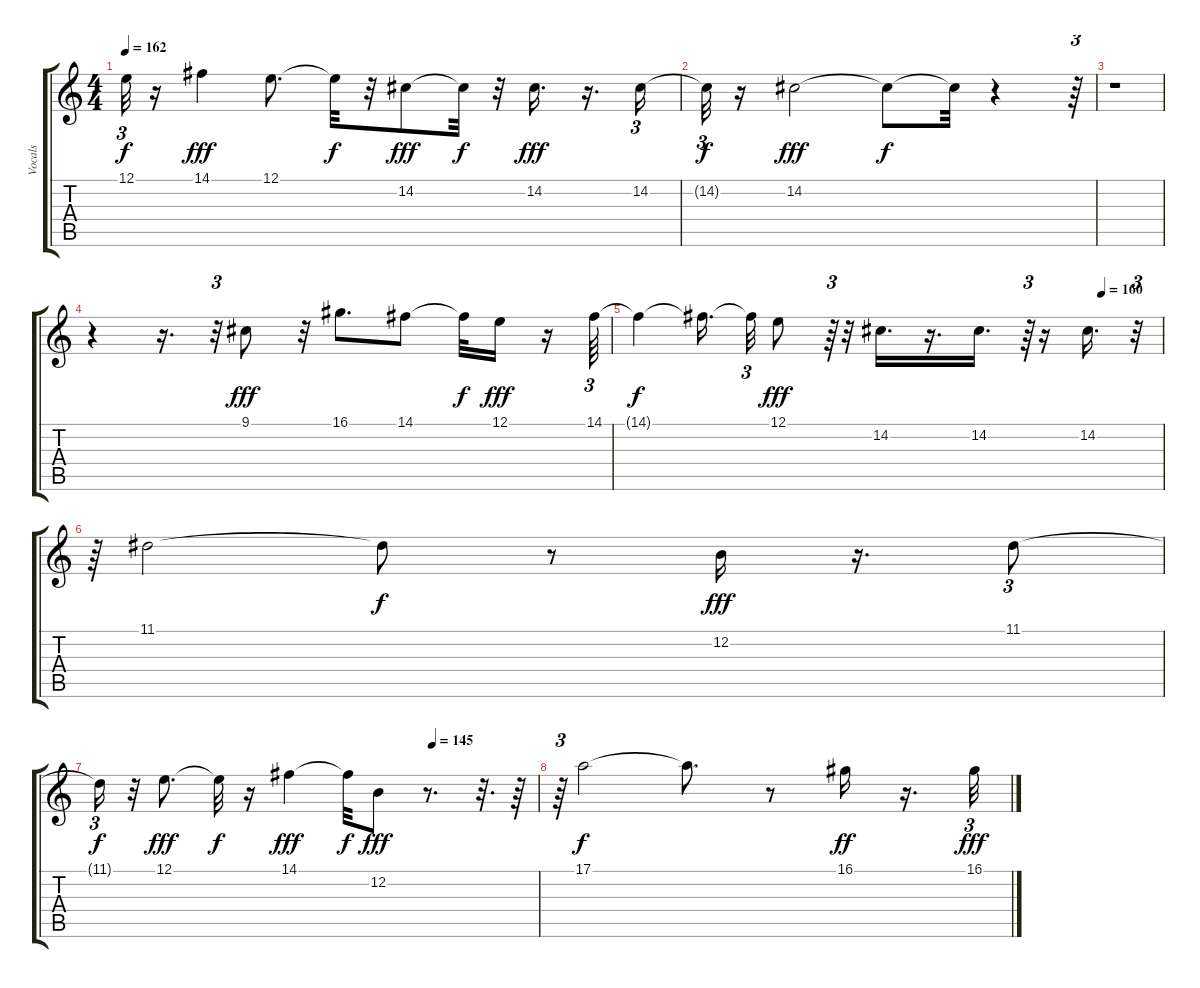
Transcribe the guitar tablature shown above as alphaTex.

\track ("Vocals" "Vocals") {instrument synthvoice}
\staff {score tabs}
\tuning (E4 B3 G3 D3 A2 E2) {hide}
\ts (4 4)
\tempo 162
\clef g2
\ks c
12.1{t}.32{tu (3 2) dy f} r.16 14.1.4{dy fff} 12.1.8{d} 12.1{t}.32{dy f} r.32 14.2.8{dy fff} 14.2{t}.32{dy f} r.32 14.2.16{d dy fff} r.16{d} 14.2.16{tu (3 2)} |
14.2{t}.32{tu (3 2) dy f} r.16 14.2.2{dy fff} 14.2{t}.8{dy f} 14.2{t}.32 r.4 r.64{tu (3 2)} |
r.1 |
r.4 r.16{d} r.32{tu (3 2)} 9.1.8{dy fff volume 16} r.32 16.1.8{d} 14.1.8 14.1{t}.32{dy f} 12.1.16{dy fff} r.16 14.1.64{tu (3 2)} |
\tempo (160 0.8854166666666666)
14.1{t}.4{dy f} 14.1{t}.16{d beam splitsecondary} 14.1{t}.32{tu (3 2)} 12.1.8{dy fff} r.64{tu (3 2)} r.32 14.2.16{d} r.16{d} 14.2.16{d} r.64{tu (3 2)} r.16 14.2.16{d} r.32{tu (3 2)} |
r.64{tu (3 2)} 11.1.2 11.1{t}.8{dy f} r.8 12.2.16{dy fff} r.16{d} 11.1.8{tu (3 2)} |
\tempo (145 0.7604166666666666)
11.1{t}.16{tu (3 2) dy f} r.32 12.1.8{d dy fff} 12.1{t}.32{dy f} r.16 14.1.4{dy fff} 14.1{t}.32{dy f} 12.2.8{dy fff} r.8{d} r.32{d} r.64 |
r.64{tu (3 2)} 17.1.2{dy f} 17.1{t}.8{d} r.8 16.1.16{dy ff} r.16{d} 16.1.32{tu (3 2) dy fff}
